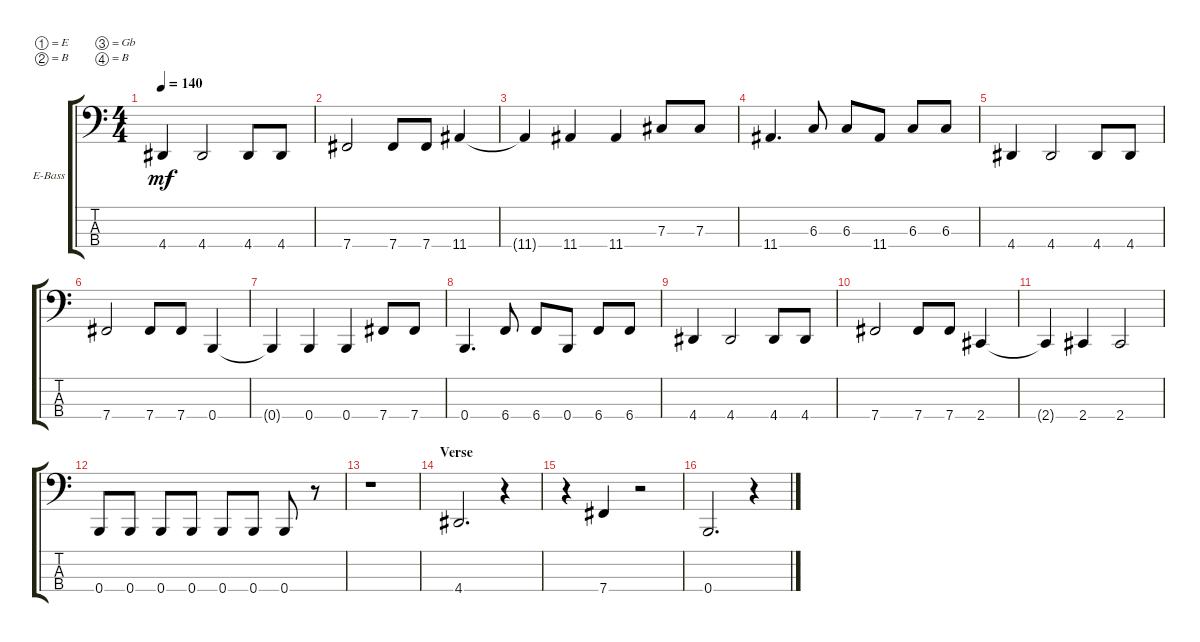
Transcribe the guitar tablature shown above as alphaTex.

\bracketExtendMode groupsimilarinstruments
\firstSystemTrackNameOrientation horizontal
\otherSystemsTrackNameOrientation horizontal
\track ("Electric Bass" "E-Bass") {instrument electricbassfinger}
\staff {score tabs}
\tuning (E2 B1 Gb1 B0)
\ts (4 4)
\tempo 140
\clef f4
\ks c
4.4.4{dy mf} 4.4.2 4.4.8 4.4.8 |
7.4.2 7.4.8 7.4.8 11.4.4 |
11.4{t}.4 11.4.4 11.4.4 7.3.8 7.3.8 |
11.4.4{d} 6.3.8 6.3.8 11.4.8 6.3.8 6.3.8 |
4.4.4 4.4.2 4.4.8 4.4.8 |
7.4.2 7.4.8 7.4.8 0.4.4 |
0.4{t}.4 0.4.4 0.4.4 7.4.8 7.4.8 |
0.4.4{d} 6.4.8 6.4.8 0.4.8 6.4.8 6.4.8 |
4.4.4 4.4.2 4.4.8 4.4.8 |
7.4.2 7.4.8 7.4.8 2.4.4 |
2.4{t}.4 2.4.4 2.4.2 |
0.4.8 0.4.8 0.4.8 0.4.8 0.4.8 0.4.8 0.4.8 r.8 |
r.1 |
\section ("" "Verse")
4.4.2{d} r.4 |
r.4 7.4.4 r.2 |
0.4.2{d} r.4
